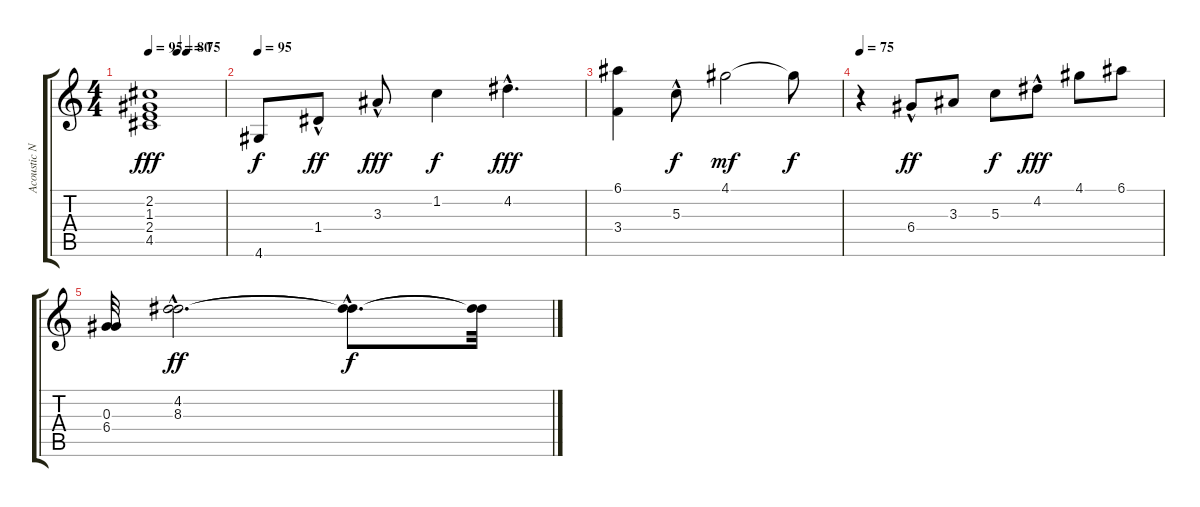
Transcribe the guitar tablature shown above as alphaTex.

\track ("Acoustic Nylon Guitar" "Acoustic N") {instrument acousticguitarnylon}
\staff {score tabs}
\tuning (E4 B3 G3 D3 A2 E2) {hide}
\ts (4 4)
\tempo 95
\tempo (80 0.375)
\tempo (75 0.5)
\clef g2
\ks c
(2.2 1.3 2.4 4.5).1{dy fff} |
\tempo 95
4.6.8{dy f} 1.4{hac}.8{dy ff} 3.3{hac}.8{dy fff} 1.2.4{dy f} 4.2{hac}.4{d dy fff} |
(6.1 3.4).4 5.3{hac}.8{dy f} 4.1.2{dy mf} 4.1{t}.8{dy f} |
\tempo 75
r.4 6.4{hac}.8{dy ff} 3.3.8 5.3.8{dy f} 4.2{hac}.8{dy fff} 4.1.8 6.1.8 |
(0.3 6.4).32 (4.2{hac} 8.3{hac}).2{d dy ff} (4.2{hac t} 8.3{hac t}).8{d dy f} (4.2{t} 8.3{t}).32
